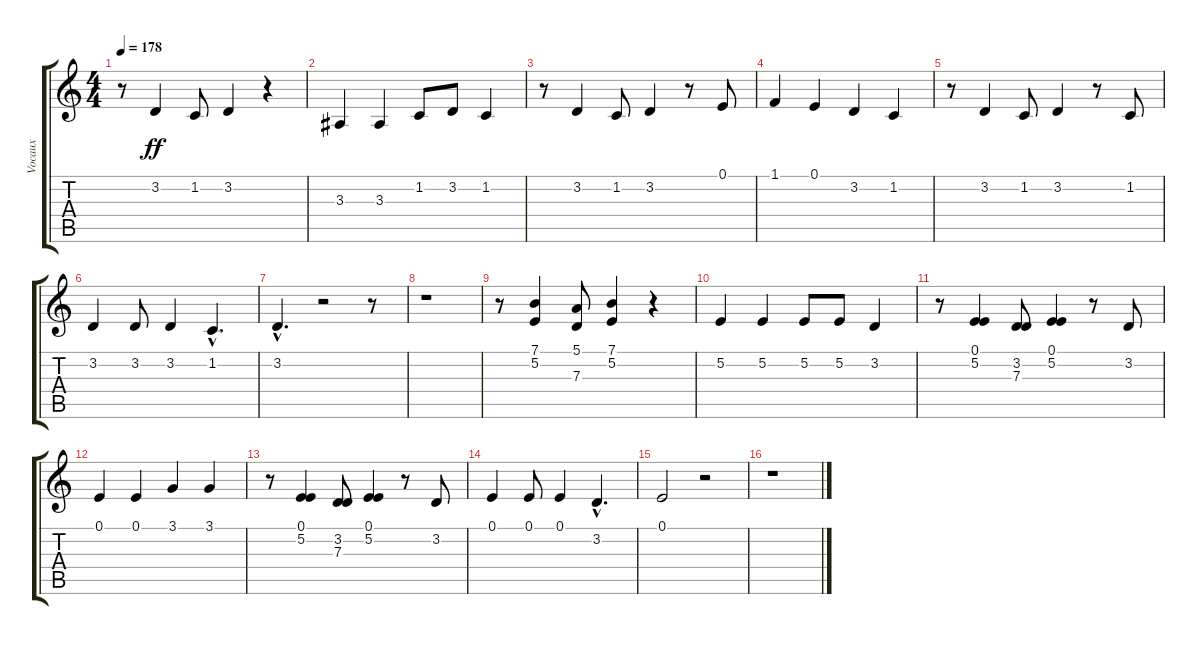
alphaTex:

\track ("Vocaux" "Vocaux") {instrument harmonica}
\staff {score tabs}
\tuning (E4 B3 G3 D3 A2 E2) {hide}
\ts (4 4)
\tempo 178
\clef g2
\ks c
r.8{dy ff} 3.2.4 1.2.8 3.2.4 r.4 |
3.3.4 3.3.4 1.2.8 3.2.8 1.2.4 |
r.8 3.2.4 1.2.8 3.2.4 r.8 0.1.8 |
1.1.4 0.1.4 3.2.4 1.2.4 |
r.8 3.2.4 1.2.8 3.2.4 r.8 1.2.8 |
3.2.4 3.2.8 3.2.4 1.2{hac}.4{d} |
3.2{hac}.4{d} r.2 r.8 |
r.1 |
r.8 (7.1 5.2).4 (5.1 7.3).8 (7.1 5.2).4 r.4 |
5.2.4 5.2.4 5.2.8 5.2.8 3.2.4 |
r.8 (0.1 5.2).4 (3.2 7.3).8 (0.1 5.2).4 r.8 3.2.8 |
0.1.4 0.1.4 3.1.4 3.1.4 |
r.8 (0.1 5.2).4 (3.2 7.3).8 (0.1 5.2).4 r.8 3.2.8 |
0.1.4 0.1.8 0.1.4 3.2{hac}.4{d} |
0.1.2 r.2 |
r.1
